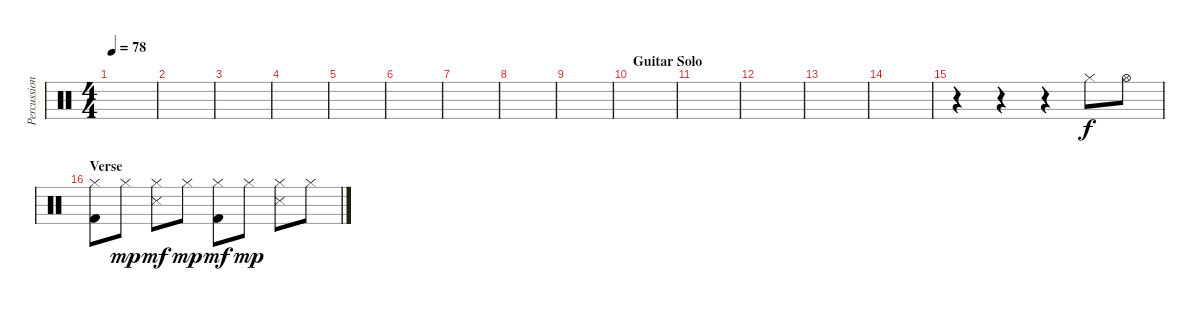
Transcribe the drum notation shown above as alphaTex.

\track ("Percussions" "Percussion") {instrument percussion}
\staff {score}
\articulation defaults
\ts (4 4)
\tempo 78
\clef neutral
\ks c
|
|
|
|
|
|
|
|
|
\section ("" "Guitar Solo")
|
|
|
|
|
r.4 r.4 r.4 "Hi-Hat (closed)".8 "Hi-Hat (open)".8 |
\section ("" "Verse")
("Hi-Hat (closed)" "Kick (hit) 2").8 "Hi-Hat (closed)".8{dy mp} ("Hi-Hat (closed)" "Snare (side stick) 3").8{dy mf} "Hi-Hat (closed)".8{dy mp} ("Hi-Hat (closed)" "Kick (hit) 2").8{dy mf} "Hi-Hat (closed)".8{dy mp} ("Hi-Hat (closed)" "Snare (side stick) 3").8 "Hi-Hat (closed)".8
